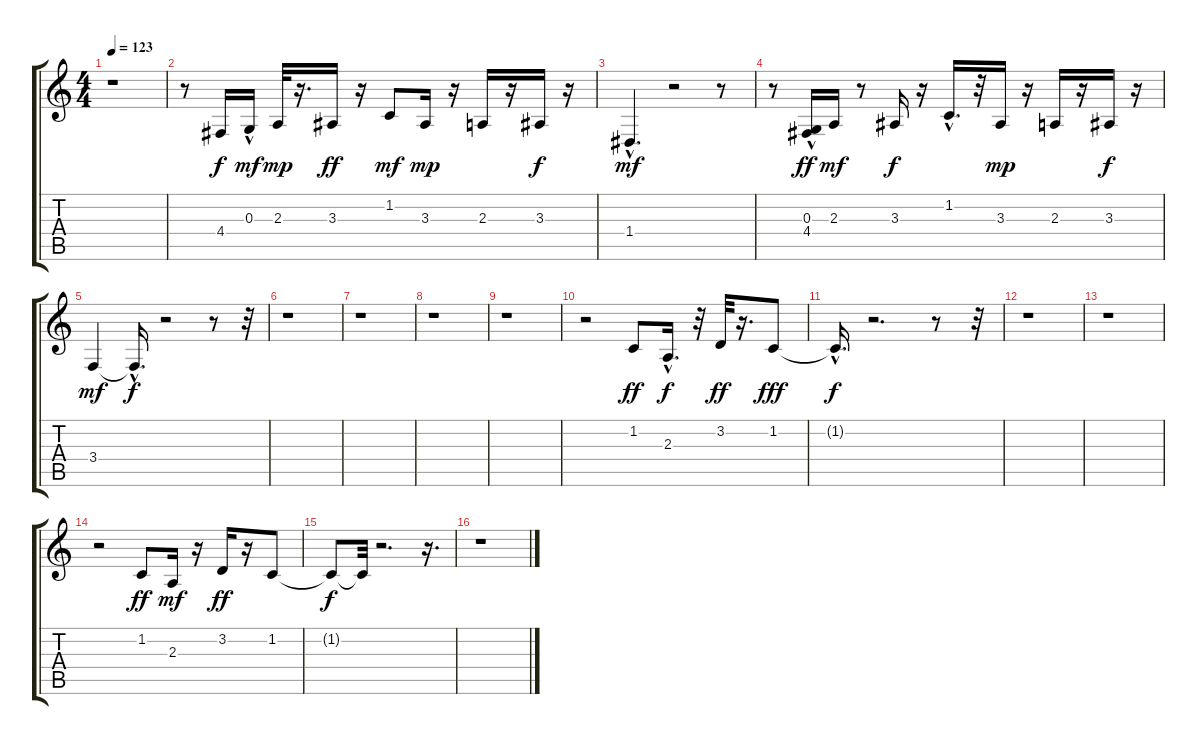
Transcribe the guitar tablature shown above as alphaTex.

\track "" {instrument baritonesax}
\staff {score tabs}
\tuning (E4 B3 G3 D3 A2 E2) {hide}
\ts (4 4)
\tempo 123
\clef g2
\ks c
r.1{dy f} |
r.8 4.4.16 0.3{hac}.16{dy mf} 2.3.32{dy mp} r.16{d} 3.3.16{dy ff} r.16 1.2.8{dy mf} 3.3.16{dy mp} r.16 2.3.16 r.16 3.3.16{dy f} r.16 |
1.4{hac}.4{d dy mf} r.2 r.8 |
r.8 (0.3{hac} 4.4).16{dy ff} 2.3.16{dy mf} r.8 3.3.16{dy f} r.16 1.2{hac}.16{d} r.32 3.3.16{dy mp} r.16 2.3.16 r.16 3.3.16{dy f} r.16 |
3.4.4{dy mf} 3.4{hac t}.16{d dy f} r.2 r.8 r.32 |
r.1 |
r.1 |
r.1 |
r.1 |
r.2 1.2.8{dy ff} 2.3{hac}.16{d dy f} r.32 3.2.32{dy ff} r.16{d} 1.2.8{dy fff} |
1.2{hac t}.16{d dy f} r.2{d} r.8 r.32 |
r.1 |
r.1 |
r.2 1.2.8{dy ff} 2.3.16{dy mf} r.16 3.2.16{dy ff} r.16 1.2.8 |
1.2{t}.8{dy f} 1.2{t}.32 r.2{d} r.16{d} |
r.1
